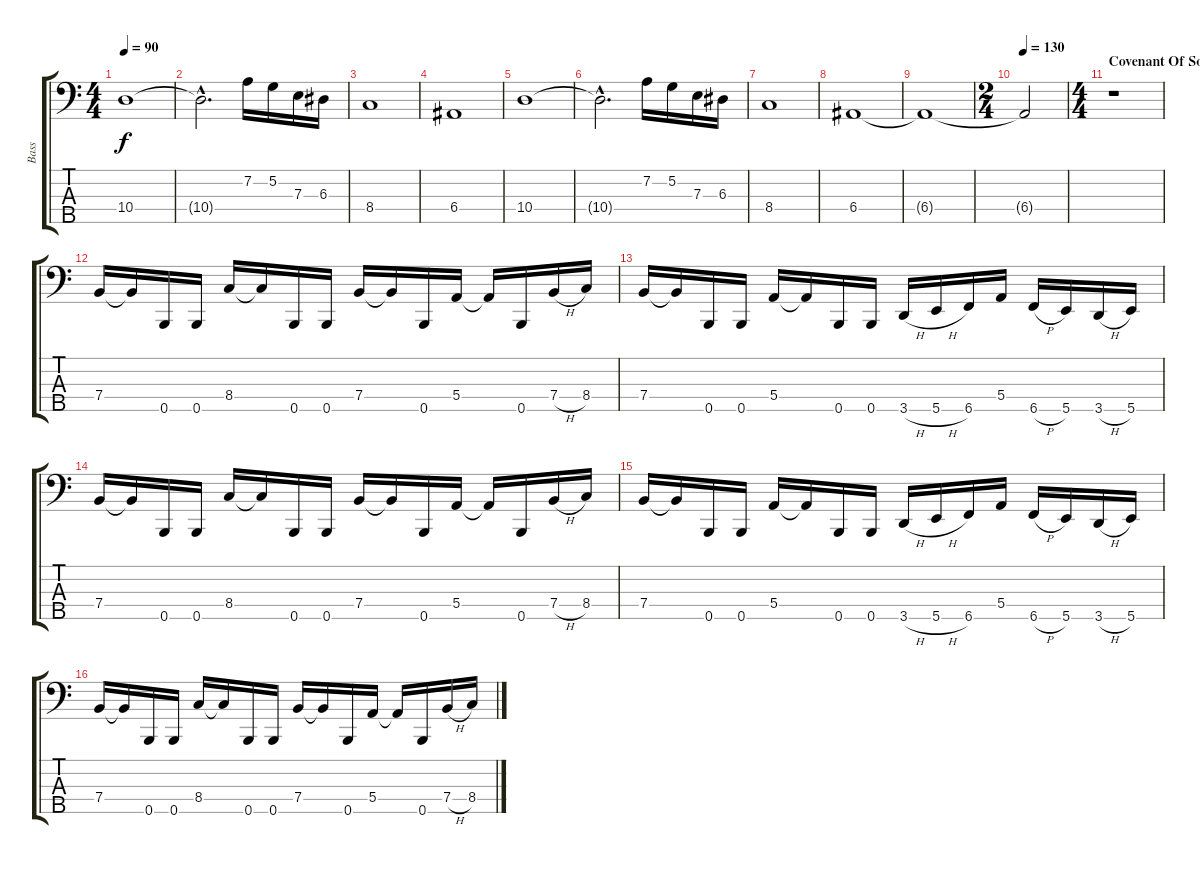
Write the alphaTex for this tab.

\track ("Bass" "Bass") {instrument electricbasspick}
\staff {score tabs}
\tuning (G2 D2 A1 E1 B0) {hide}
\ts (4 4)
\section ("" "")
\tempo 90
\clef f4
\ks c
10.4.1{dy f} |
10.4{hac t}.2{d} 7.2.16 5.2.16 7.3.16 6.3.16 |
8.4.1 |
6.4.1 |
10.4.1 |
10.4{hac t}.2{d} 7.2.16 5.2.16 7.3.16 6.3.16 |
8.4.1 |
6.4.1 |
6.4{t}.1 |
\ts (2 4)
\tempo 130
6.4{t}.2 |
\ts (4 4)
\section ("" "Covenant Of Souls III")
r.1 |
7.4.16 7.4{t}.16 0.5.16 0.5.16 8.4.16 8.4{t}.16 0.5.16 0.5.16 7.4.16 7.4{t}.16 0.5.16 5.4.16 5.4{t}.16 0.5.16 7.4{h}.16 8.4.16 |
7.4.16 7.4{t}.16 0.5.16 0.5.16 5.4.16 5.4{t}.16 0.5.16 0.5.16 3.5{h}.16 5.5{h}.16 6.5.16 5.4.16 6.5{h}.16 5.5.16 3.5{h}.16 5.5.16 |
7.4.16 7.4{t}.16 0.5.16 0.5.16 8.4.16 8.4{t}.16 0.5.16 0.5.16 7.4.16 7.4{t}.16 0.5.16 5.4.16 5.4{t}.16 0.5.16 7.4{h}.16 8.4.16 |
7.4.16 7.4{t}.16 0.5.16 0.5.16 5.4.16 5.4{t}.16 0.5.16 0.5.16 3.5{h}.16 5.5{h}.16 6.5.16 5.4.16 6.5{h}.16 5.5.16 3.5{h}.16 5.5.16 |
7.4.16 7.4{t}.16 0.5.16 0.5.16 8.4.16 8.4{t}.16 0.5.16 0.5.16 7.4.16 7.4{t}.16 0.5.16 5.4.16 5.4{t}.16 0.5.16 7.4{h}.16 8.4.16
